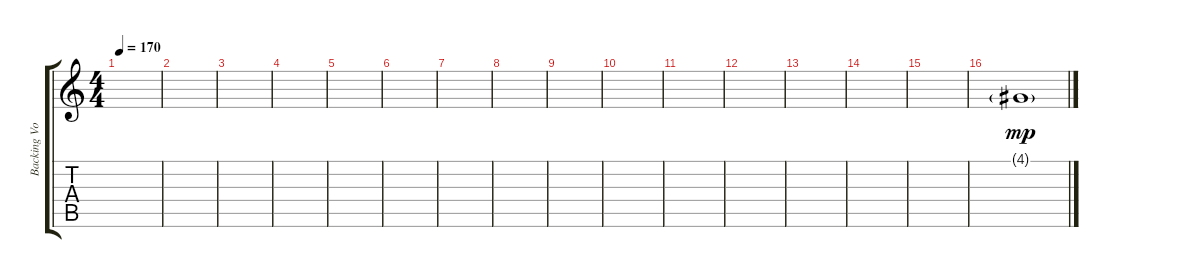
\track ("Backing Vocals" "Backing Vo") {instrument clarinet}
\staff {score tabs}
\tuning (E4 B3 G3 D3 A2 E2) {hide}
\ts (4 4)
\tempo 170
\clef g2
\ks c
|
|
|
|
|
|
|
|
|
|
|
|
|
|
|
4.1{g}.1{dy mp volume 11}
